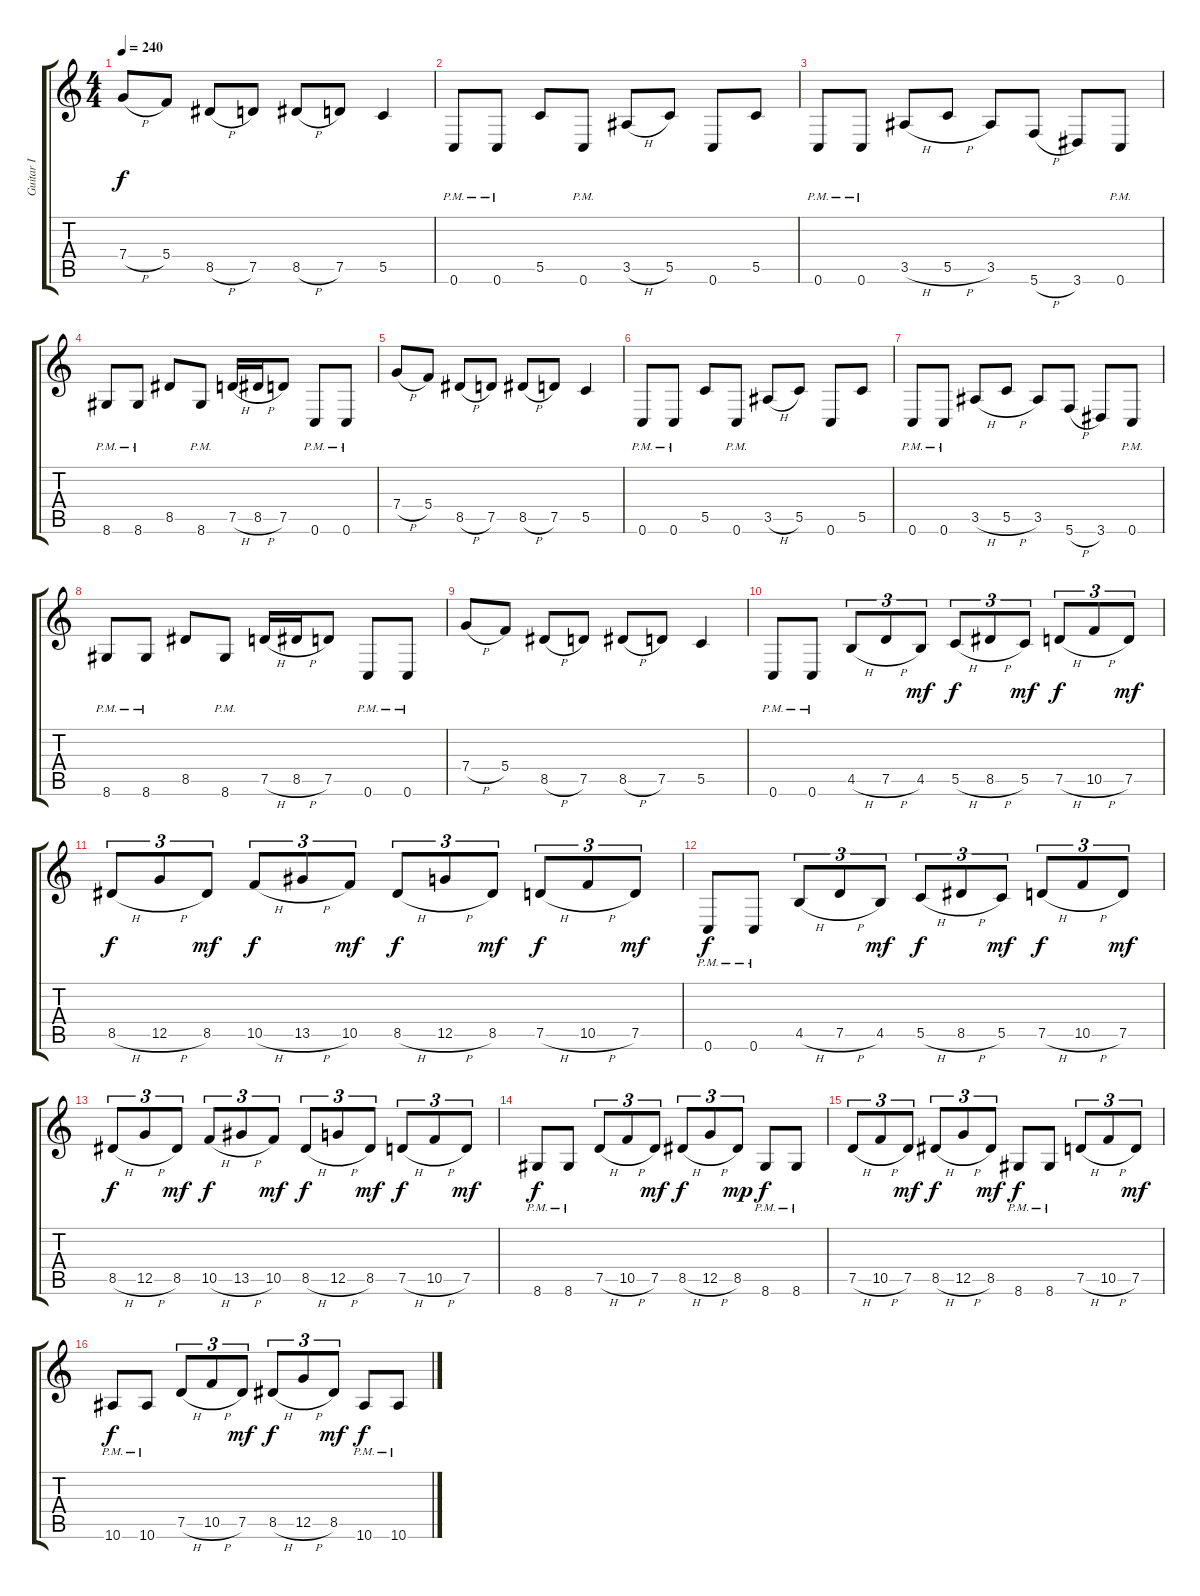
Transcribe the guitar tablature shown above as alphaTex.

\track ("Guitar I" "Guitar I") {instrument distortionguitar}
\staff {score tabs}
\tuning (D4 A3 F3 C3 G2 C2) {hide}
\ts (4 4)
\tempo 240
\clef g2
\ks c
7.4{h}.8{dy f} 5.4.8 8.5{h}.8 7.5.8 8.5{h}.8 7.5.8 5.5.4 |
0.6{pm}.8 0.6{pm}.8 5.5.8 0.6{pm}.8 3.5{h}.8 5.5.8 0.6.8 5.5.8 |
0.6{pm}.8 0.6{pm}.8 3.5{h}.8 5.5{h}.8 3.5.8 5.6{h}.8 3.6.8 0.6{pm}.8 |
8.6{pm}.8 8.6{pm}.8 8.5.8 8.6{pm}.8 7.5{h}.16 8.5{h}.16 7.5.8 0.6{pm}.8 0.6{pm}.8 |
7.4{h}.8 5.4.8 8.5{h}.8 7.5.8 8.5{h}.8 7.5.8 5.5.4 |
0.6{pm}.8 0.6{pm}.8 5.5.8 0.6{pm}.8 3.5{h}.8 5.5.8 0.6.8 5.5.8 |
0.6{pm}.8 0.6{pm}.8 3.5{h}.8 5.5{h}.8 3.5.8 5.6{h}.8 3.6.8 0.6{pm}.8 |
8.6{pm}.8 8.6{pm}.8 8.5.8 8.6{pm}.8 7.5{h}.16 8.5{h}.16 7.5.8 0.6{pm}.8 0.6{pm}.8 |
7.4{h}.8 5.4.8 8.5{h}.8 7.5.8 8.5{h}.8 7.5.8 5.5.4 |
0.6{pm}.8 0.6{pm}.8 4.5{h}.8{tu (3 2)} 7.5{h}.8{tu (3 2)} 4.5.8{tu (3 2) dy mf} 5.5{h}.8{tu (3 2) dy f} 8.5{h}.8{tu (3 2)} 5.5.8{tu (3 2) dy mf} 7.5{h}.8{tu (3 2) dy f} 10.5{h}.8{tu (3 2)} 7.5.8{tu (3 2) dy mf} |
8.5{h}.8{tu (3 2) dy f} 12.5{h}.8{tu (3 2)} 8.5.8{tu (3 2) dy mf} 10.5{h}.8{tu (3 2) dy f} 13.5{h}.8{tu (3 2)} 10.5.8{tu (3 2) dy mf} 8.5{h}.8{tu (3 2) dy f} 12.5{h}.8{tu (3 2)} 8.5.8{tu (3 2) dy mf} 7.5{h}.8{tu (3 2) dy f} 10.5{h}.8{tu (3 2)} 7.5.8{tu (3 2) dy mf} |
0.6{pm}.8{dy f} 0.6{pm}.8 4.5{h}.8{tu (3 2)} 7.5{h}.8{tu (3 2)} 4.5.8{tu (3 2) dy mf} 5.5{h}.8{tu (3 2) dy f} 8.5{h}.8{tu (3 2)} 5.5.8{tu (3 2) dy mf} 7.5{h}.8{tu (3 2) dy f} 10.5{h}.8{tu (3 2)} 7.5.8{tu (3 2) dy mf} |
8.5{h}.8{tu (3 2) dy f} 12.5{h}.8{tu (3 2)} 8.5.8{tu (3 2) dy mf} 10.5{h}.8{tu (3 2) dy f} 13.5{h}.8{tu (3 2)} 10.5.8{tu (3 2) dy mf} 8.5{h}.8{tu (3 2) dy f} 12.5{h}.8{tu (3 2)} 8.5.8{tu (3 2) dy mf} 7.5{h}.8{tu (3 2) dy f} 10.5{h}.8{tu (3 2)} 7.5.8{tu (3 2) dy mf} |
8.6{pm}.8{dy f} 8.6{pm}.8 7.5{h}.8{tu (3 2)} 10.5{h}.8{tu (3 2)} 7.5.8{tu (3 2) dy mf} 8.5{h}.8{tu (3 2) dy f} 12.5{h}.8{tu (3 2)} 8.5.8{tu (3 2) dy mp} 8.6{pm}.8{dy f} 8.6{pm}.8 |
7.5{h}.8{tu (3 2)} 10.5{h}.8{tu (3 2)} 7.5.8{tu (3 2) dy mf} 8.5{h}.8{tu (3 2) dy f} 12.5{h}.8{tu (3 2)} 8.5.8{tu (3 2) dy mf} 8.6{pm}.8{dy f} 8.6{pm}.8 7.5{h}.8{tu (3 2)} 10.5{h}.8{tu (3 2)} 7.5.8{tu (3 2) dy mf} |
10.6{pm}.8{dy f} 10.6{pm}.8 7.5{h}.8{tu (3 2)} 10.5{h}.8{tu (3 2)} 7.5.8{tu (3 2) dy mf} 8.5{h}.8{tu (3 2) dy f} 12.5{h}.8{tu (3 2)} 8.5.8{tu (3 2) dy mf} 10.6{pm}.8{dy f} 10.6{pm}.8
